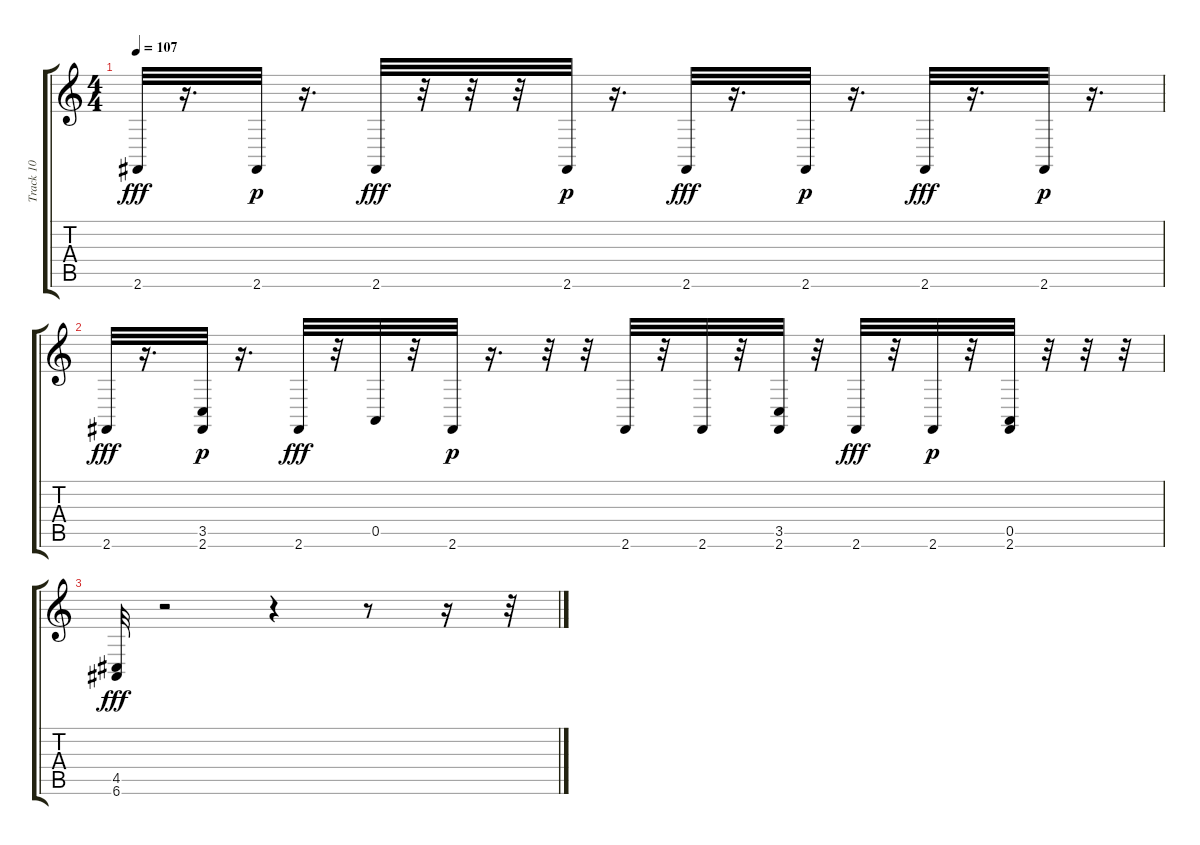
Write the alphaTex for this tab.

\track ("Track 10" "Track 10") {instrument synthdrum}
\staff {score tabs}
\tuning (E4 B3 G3 D3 A2 E2) {hide}
\ts (4 4)
\tempo 107
\clef g2
\ks c
2.6.32{dy fff} r.16{d} 2.6.32{dy p} r.16{d} 2.6.32{dy fff} r.32 r.32 r.32 2.6.32{dy p} r.16{d} 2.6.32{dy fff} r.16{d} 2.6.32{dy p} r.16{d} 2.6.32{dy fff} r.16{d} 2.6.32{dy p} r.16{d} |
2.6.32{dy fff} r.16{d} (3.5 2.6).32{dy p} r.16{d} 2.6.32{dy fff} r.32 0.5.32 r.32 2.6.32{dy p} r.16{d} r.32 r.32 2.6.32 r.32 2.6.32 r.32 (3.5 2.6).32 r.32 2.6.32{dy fff} r.32 2.6.32{dy p} r.32 (0.5 2.6).32 r.32 r.32 r.32 |
(4.5 6.6).32{dy fff} r.2 r.4 r.8 r.16 r.32
